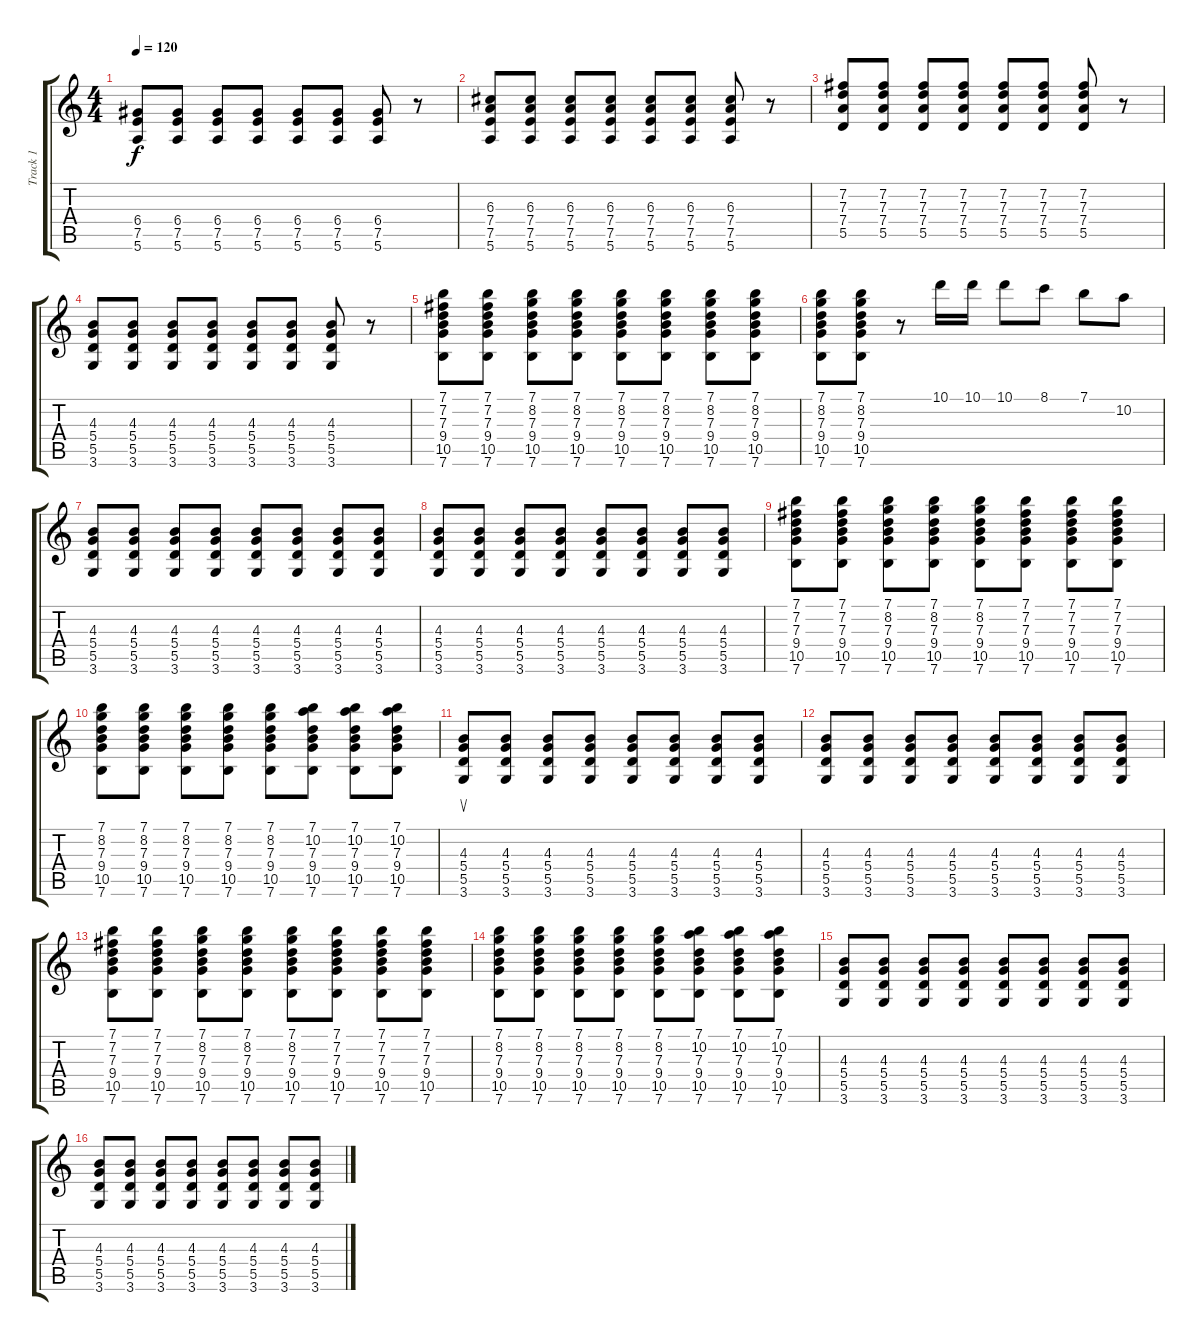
\track ("Track 1" "Track 1") {instrument acousticguitarsteel}
\staff {score tabs}
\tuning (E4 B3 G3 D3 A2 E2) {hide}
\ts (4 4)
\tempo 120
\clef g2
\ks c
(6.4 7.5 5.6).8{dy f} (6.4 7.5 5.6).8 (6.4 7.5 5.6).8 (6.4 7.5 5.6).8 (6.4 7.5 5.6).8 (6.4 7.5 5.6).8 (6.4 7.5 5.6).8 r.8 |
(6.3 7.4 7.5 5.6).8 (6.3 7.4 7.5 5.6).8 (6.3 7.4 7.5 5.6).8 (6.3 7.4 7.5 5.6).8 (6.3 7.4 7.5 5.6).8 (6.3 7.4 7.5 5.6).8 (6.3 7.4 7.5 5.6).8 r.8 |
(7.2 7.3 7.4 5.5).8 (7.2 7.3 7.4 5.5).8 (7.2 7.3 7.4 5.5).8 (7.2 7.3 7.4 5.5).8 (7.2 7.3 7.4 5.5).8 (7.2 7.3 7.4 5.5).8 (7.2 7.3 7.4 5.5).8 r.8 |
(4.3 5.4 5.5 3.6).8 (4.3 5.4 5.5 3.6).8 (4.3 5.4 5.5 3.6).8 (4.3 5.4 5.5 3.6).8 (4.3 5.4 5.5 3.6).8 (4.3 5.4 5.5 3.6).8 (4.3 5.4 5.5 3.6).8 r.8 |
(7.1 7.2 7.3 9.4 10.5 7.6).8 (7.1 7.2 7.3 9.4 10.5 7.6).8 (7.1 8.2 7.3 9.4 10.5 7.6).8 (7.1 8.2 7.3 9.4 10.5 7.6).8 (7.1 8.2 7.3 9.4 10.5 7.6).8 (7.1 8.2 7.3 9.4 10.5 7.6).8 (7.1 8.2 7.3 9.4 10.5 7.6).8 (7.1 8.2 7.3 9.4 10.5 7.6).8 |
(7.1 8.2 7.3 9.4 10.5 7.6).8 (7.1 8.2 7.3 9.4 10.5 7.6).8 r.8 10.1.16 10.1.16 10.1.8 8.1.8 7.1.8 10.2.8 |
(4.3 5.4 5.5 3.6).8 (4.3 5.4 5.5 3.6).8 (4.3 5.4 5.5 3.6).8 (4.3 5.4 5.5 3.6).8 (4.3 5.4 5.5 3.6).8 (4.3 5.4 5.5 3.6).8 (4.3 5.4 5.5 3.6).8 (4.3 5.4 5.5 3.6).8 |
(4.3 5.4 5.5 3.6).8 (4.3 5.4 5.5 3.6).8 (4.3 5.4 5.5 3.6).8 (4.3 5.4 5.5 3.6).8 (4.3 5.4 5.5 3.6).8 (4.3 5.4 5.5 3.6).8 (4.3 5.4 5.5 3.6).8 (4.3 5.4 5.5 3.6).8 |
(7.1 7.2 7.3 9.4 10.5 7.6).8 (7.1 7.2 7.3 9.4 10.5 7.6).8 (7.1 8.2 7.3 9.4 10.5 7.6).8 (7.1 8.2 7.3 9.4 10.5 7.6).8 (7.1 8.2 7.3 9.4 10.5 7.6).8 (7.1 7.2 7.3 9.4 10.5 7.6).8 (7.1 7.2 7.3 9.4 10.5 7.6).8 (7.1 7.2 7.3 9.4 10.5 7.6).8 |
(7.1 8.2 7.3 9.4 10.5 7.6).8 (7.1 8.2 7.3 9.4 10.5 7.6).8 (7.1 8.2 7.3 9.4 10.5 7.6).8 (7.1 8.2 7.3 9.4 10.5 7.6).8 (7.1 8.2 7.3 9.4 10.5 7.6).8 (7.1 10.2 7.3 9.4 10.5 7.6).8 (7.1 10.2 7.3 9.4 10.5 7.6).8 (7.1 10.2 7.3 9.4 10.5 7.6).8 |
(4.3 5.4 5.5 3.6).8{su} (4.3 5.4 5.5 3.6).8 (4.3 5.4 5.5 3.6).8 (4.3 5.4 5.5 3.6).8 (4.3 5.4 5.5 3.6).8 (4.3 5.4 5.5 3.6).8 (4.3 5.4 5.5 3.6).8 (4.3 5.4 5.5 3.6).8 |
(4.3 5.4 5.5 3.6).8 (4.3 5.4 5.5 3.6).8 (4.3 5.4 5.5 3.6).8 (4.3 5.4 5.5 3.6).8 (4.3 5.4 5.5 3.6).8 (4.3 5.4 5.5 3.6).8 (4.3 5.4 5.5 3.6).8 (4.3 5.4 5.5 3.6).8 |
(7.1 7.2 7.3 9.4 10.5 7.6).8 (7.1 7.2 7.3 9.4 10.5 7.6).8 (7.1 8.2 7.3 9.4 10.5 7.6).8 (7.1 8.2 7.3 9.4 10.5 7.6).8 (7.1 8.2 7.3 9.4 10.5 7.6).8 (7.1 7.2 7.3 9.4 10.5 7.6).8 (7.1 7.2 7.3 9.4 10.5 7.6).8 (7.1 7.2 7.3 9.4 10.5 7.6).8 |
(7.1 8.2 7.3 9.4 10.5 7.6).8 (7.1 8.2 7.3 9.4 10.5 7.6).8 (7.1 8.2 7.3 9.4 10.5 7.6).8 (7.1 8.2 7.3 9.4 10.5 7.6).8 (7.1 8.2 7.3 9.4 10.5 7.6).8 (7.1 10.2 7.3 9.4 10.5 7.6).8 (7.1 10.2 7.3 9.4 10.5 7.6).8 (7.1 10.2 7.3 9.4 10.5 7.6).8 |
(4.3 5.4 5.5 3.6).8 (4.3 5.4 5.5 3.6).8 (4.3 5.4 5.5 3.6).8 (4.3 5.4 5.5 3.6).8 (4.3 5.4 5.5 3.6).8 (4.3 5.4 5.5 3.6).8 (4.3 5.4 5.5 3.6).8 (4.3 5.4 5.5 3.6).8 |
(4.3 5.4 5.5 3.6).8 (4.3 5.4 5.5 3.6).8 (4.3 5.4 5.5 3.6).8 (4.3 5.4 5.5 3.6).8 (4.3 5.4 5.5 3.6).8 (4.3 5.4 5.5 3.6).8 (4.3 5.4 5.5 3.6).8 (4.3 5.4 5.5 3.6).8
